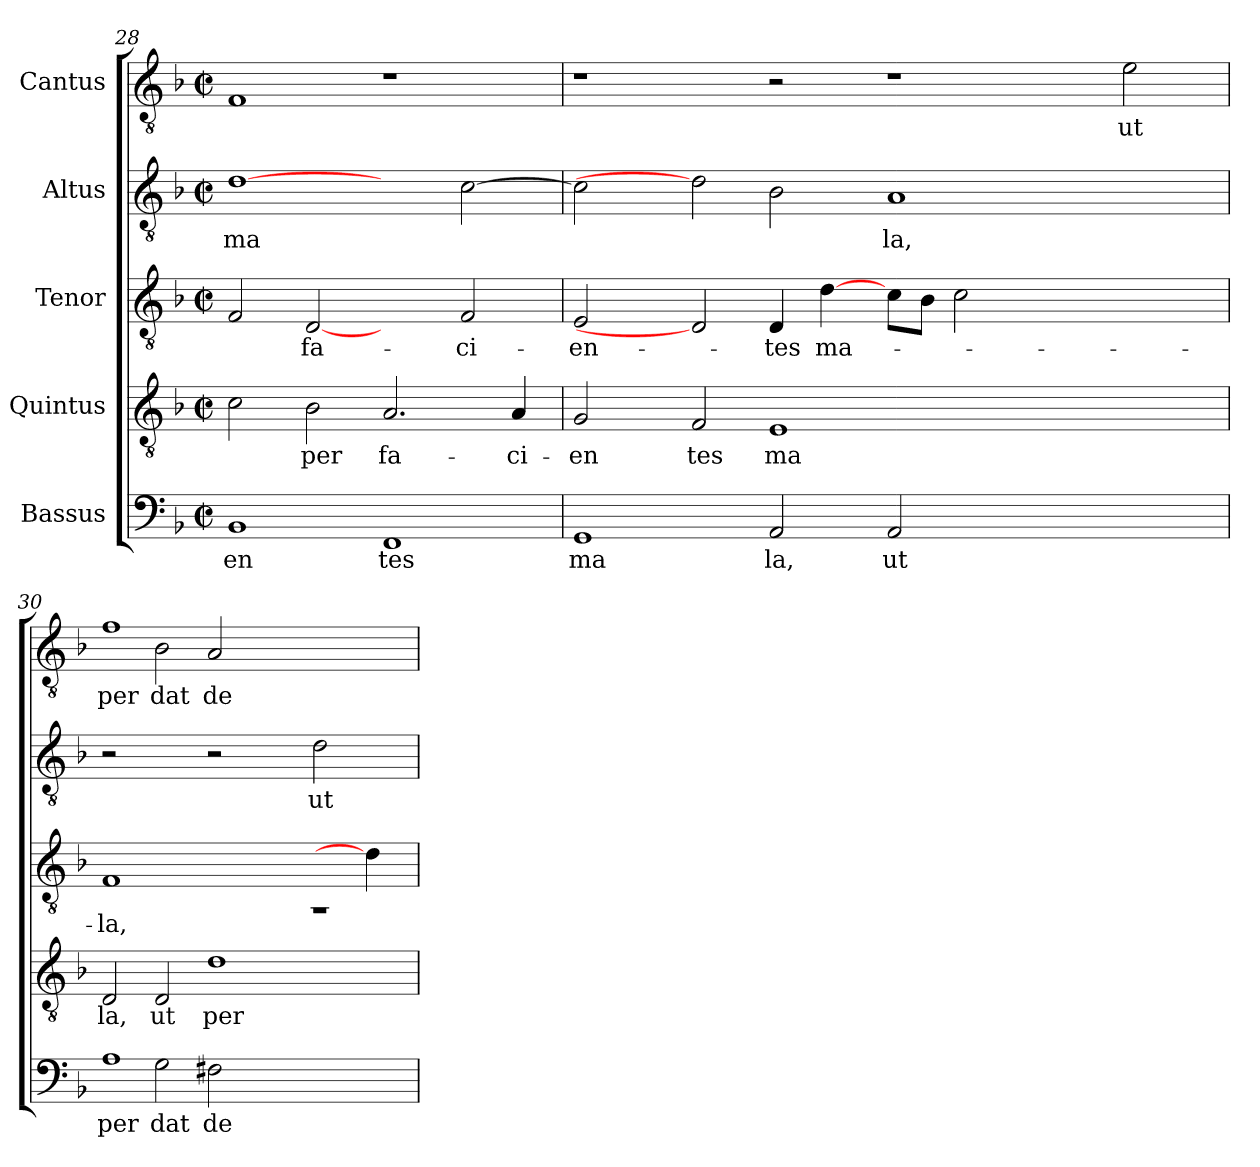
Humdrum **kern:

**kern	**text	**kern	**text	**kern	**text	**kern	**text	**kern	**text
*part5	*part5	*part4	*part4	*part3	*part3	*part2	*part2	*part1	*part1
*staff5	*staff5	*staff4	*staff4	*staff3	*staff3	*staff2	*staff2	*staff1	*staff1
*I"Bassus	*	*I"Quintus	*	*I"Tenor	*	*I"Altus	*	*I"Cantus	*
*clefF4	*	*clefGv2	*	*clefGv2	*	*clefGv2	*	*clefGv2	*
*k[b-]	*	*k[b-]	*	*k[b-]	*	*k[b-]	*	*k[b-]	*
*F:	*	*F:	*	*F:	*	*F:	*	*F:	*
*M2/2	*	*M2/2	*	*M2/2	*	*M2/2	*	*M2/2	*
*met(c|)	*	*met(c|)	*	*met(c|)	*	*met(c|)	*	*met(c|)	*
=28	=28	=28	=28	=28	=28	=28	=28	=28	=28
!	!LO:LY:b:cj	!	!	!	!	!	!LO:LY:b:cj	!	!
1BB-	en	2c\	.	2F/	.	[1d	ma	1F	.
!	!	!	!LO:LY:b:cj	!	!LO:LY:b:cj	!	!	!	!
.	.	2B-\	-per	[2D	fa-	.	.	.	.
!	!LO:LY:b:cj	!	!LO:LY:b:cj	!	!	!	!	!	!
1FF	tes	2.A/	fa-	2ryy	.	2ryy	.	1r	.
!	!	!	!	!	!LO:LY:b:cj	!	!	!	!
.	.	.	.	2F/	-ci-	[<2c\	.	.	.
!	!	!	!LO:LY:b:cj	!	!	!	!	!	!
.	.	4A/	-ci-	.	.	.	.	.	.
!!LO:LB:g=z
=29	=29	=29	=29	=29	=29	=29	=29	=29	=29
!	!LO:LY:b:cj	!	!LO:LY:b:cj	!	!LO:LY:b:cj	!	!	!	!
*	*	*	*	*	*	*^	*	*	*
1GG	ma	2G/	-en	2E/	-en-	2c\]	4ryy	.	1r	.
.	.	.	.	.	.	.	16..ryy	.	.	.
.	.	.	.	.	.	.	1ryy	.	.	.
!	!	!	!LO:LY:b:cj	!	!	!	!	!	!	!
.	.	2F/	tes	2D]	.	2d]	.	.	.	.
!	!LO:LY:b:cj	!	!LO:LY:b:cj	!	!LO:LY:b:cj	!	!	!	!	!
2AA/	la,	1E	ma	4D/	-tes	2B-\	.	.	2r	.
!	!	!	!	!	!LO:LY:b	!	!	!	!	!
.	.	.	.	[4d\	ma-	.	.	.	.	.
.	.	.	.	.	.	.	1ryy	.	.	.
!	!LO:LY:b:cj	!	!	!	!	!	!	!LO:LY:b:cj	!	!
2AA/	ut	.	.	8c\L	.	1A	.	la,	1r	.
.	.	.	.	8B-\J	.	.	.	.	.	.
.	.	.	.	2c\	.	.	.	.	.	.
1ryy	.	1ryy	.	.	.	.	.	.	.	.
.	.	.	.	2.ryy	.	.	.	.	.	.
.	.	.	.	.	.	.	2ryy	.	.	.
!	!	!	!	!	!	!	!	!	!	!LO:LY:b:cj
.	.	.	.	.	.	2ryy	.	.	2e\	ut
.	.	.	.	.	.	.	8ryy	.	.	.
.	.	.	.	.	.	.	64ryy	.	.	.
=30	=30	=30	=30	=30	=30	=30	=30	=30	=30	=30
!LO:N:vis=1	!LO:LY:b:cj	!LO:N:vis=2	!LO:LY:b:cj	!	!LO:LY:b:cj	!LO:N:vis=1	!	!	!LO:N:vis=1	!LO:LY:b:cj
*	*	*	*	*	*	*v	*v	*	*	*
4A	per	4D/	la,	1F	-la,	2r	.	4f	per
!LO:N:vis=2	!LO:LY:b:cj	!LO:N:vis=2	!LO:LY:b:cj	!	!	!	!	!LO:N:vis=2	!LO:LY:b:cj
4G\	dat	4D/	ut	.	.	.	.	4B-\	dat
!LO:N:vis=2	!LO:LY:b:cj	!LO:N:vis=1	!LO:LY:b:cj	!	!	!	!	!LO:N:vis=2	!LO:LY:b:cj
4F#X\	de	4d	per	.	.	2r	.	4A/	de
2.ryy	.	2.ryy	.	.	.	.	.	2.ryy	.
!	!	!	!	!LO:N:vis=1	!	!LO:N:vis=2	!LO:LY:b:cj	!	!
.	.	.	.	4rAA	.	4d\	ut	.	.
.	.	.	.	4d\]	.	4ryy	.	.	.
=	=	=	=	=	=	=	=	=	=
*-	*-	*-	*-	*-	*-	*-	*-	*-	*-
